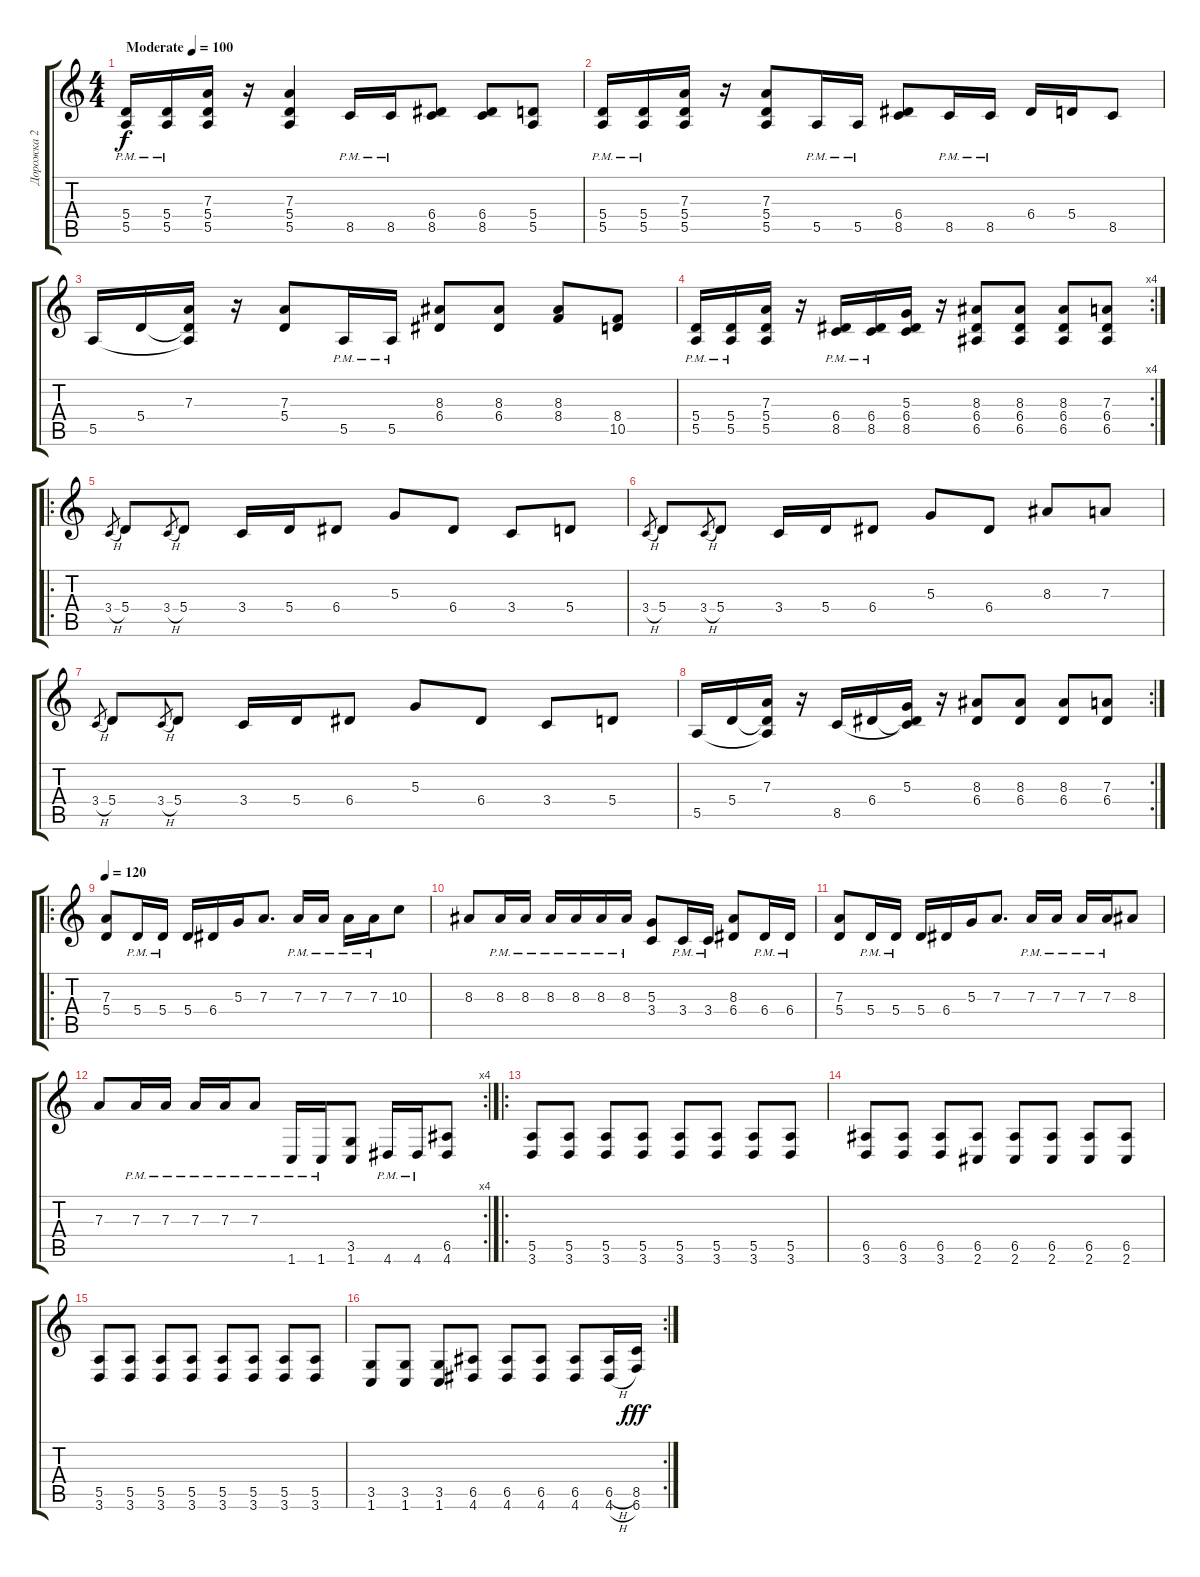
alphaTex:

\track ("Дорожка 2" "Дорожка 2") {instrument overdrivenguitar}
\staff {score tabs}
\tuning (B3 Gb3 D3 A2 E2 B1) {hide}
\ts (4 4)
\tempo (100 "Moderate")
\clef g2
\ks c
(5.4{pm} 5.5{pm}).16{dy f instrument overdrivenguitar} (5.4{pm} 5.5{pm}).16 (7.3 5.4 5.5).16 r.16 (7.3 5.4 5.5).4 8.5{pm}.16 8.5{pm}.16 (6.4 8.5).8 (6.4 8.5).8 (5.4 5.5).8 |
(5.4{pm} 5.5{pm}).16 (5.4{pm} 5.5{pm}).16 (7.3 5.4 5.5).16 r.16 (7.3 5.4 5.5).8 5.5{pm}.16 5.5{pm}.16 (6.4 8.5).8 8.5{pm}.16 8.5{pm}.16 6.4.16 5.4.16 8.5.8 |
5.5.16 5.4.16 (7.3 5.4{t} 5.5{t}).16 r.16 (7.3 5.4).8 5.5{pm}.16 5.5{pm}.16 (8.3 6.4).8 (8.3 6.4).8 (8.3 8.4).8 (8.4 10.5).8 |
\rc 4
(5.4{pm} 5.5{pm}).16 (5.4{pm} 5.5{pm}).16 (7.3 5.4 5.5).16 r.16 (6.4{pm} 8.5{pm}).16 (6.4{pm} 8.5{pm}).16 (5.3 6.4 8.5).16 r.16 (8.3 6.4 6.5).8 (8.3 6.4 6.5).8 (8.3 6.4 6.5).8 (7.3 6.4 6.5).8 |
\ro
3.4{h}.8{gr} 5.4.8 3.4{h}.8{gr} 5.4.8 3.4.16 5.4.16 6.4.8 5.3.8 6.4.8 3.4.8 5.4.8 |
3.4{h}.8{gr} 5.4.8 3.4{h}.8{gr} 5.4.8 3.4.16 5.4.16 6.4.8 5.3.8 6.4.8 8.3.8 7.3.8 |
3.4{h}.8{gr} 5.4.8 3.4{h}.8{gr} 5.4.8 3.4.16 5.4.16 6.4.8 5.3.8 6.4.8 3.4.8 5.4.8 |
\rc 2
5.5.16 5.4.16 (7.3 5.4{t} 5.5{t}).16 r.16 8.5.16 6.4.16 (5.3 6.4{t} 8.5{t}).16 r.16 (8.3 6.4).8 (8.3 6.4).8 (8.3 6.4).8 (7.3 6.4).8 |
\ro
\tempo 120
(7.3 5.4).8 5.4{pm}.16 5.4{pm}.16 5.4.16 6.4.16 5.3.16 7.3.8{d} 7.3{pm}.16 7.3{pm}.16 7.3{pm}.16 7.3{pm}.16 10.3.8 |
8.3.8 8.3{pm}.16 8.3{pm}.16 8.3{pm}.16 8.3{pm}.16 8.3{pm}.16 8.3{pm}.16 (5.3 3.4).8 3.4{pm}.16 3.4{pm}.16 (8.3 6.4).8 6.4{pm}.16 6.4{pm}.16 |
(7.3 5.4).8 5.4{pm}.16 5.4{pm}.16 5.4.16 6.4.16 5.3.16 7.3.8{d} 7.3{pm}.16 7.3{pm}.16 7.3{pm}.16 7.3{pm}.16 8.3.8 |
\rc 4
7.3.8 7.3{pm}.16 7.3{pm}.16 7.3{pm}.16 7.3{pm}.16 7.3{pm}.8 1.6{pm}.16 1.6{pm}.16 (3.5 1.6).8 4.6{pm}.16 4.6{pm}.16 (6.5 4.6).8 |
\ro
(5.5 3.6).8 (5.5 3.6).8 (5.5 3.6).8 (5.5 3.6).8 (5.5 3.6).8 (5.5 3.6).8 (5.5 3.6).8 (5.5 3.6).8 |
(6.5 3.6).8 (6.5 3.6).8 (6.5 3.6).8 (6.5 2.6).8 (6.5 2.6).8 (6.5 2.6).8 (6.5 2.6).8 (6.5 2.6).8 |
(5.5 3.6).8 (5.5 3.6).8 (5.5 3.6).8 (5.5 3.6).8 (5.5 3.6).8 (5.5 3.6).8 (5.5 3.6).8 (5.5 3.6).8 |
\rc 2
(3.5 1.6).8 (3.5 1.6).8 (3.5 1.6).8 (6.5 4.6).8 (6.5 4.6).8 (6.5 4.6).8 (6.5 4.6).8 (6.5{h} 4.6{h}).16 (8.5 6.6).16{dy fff}
